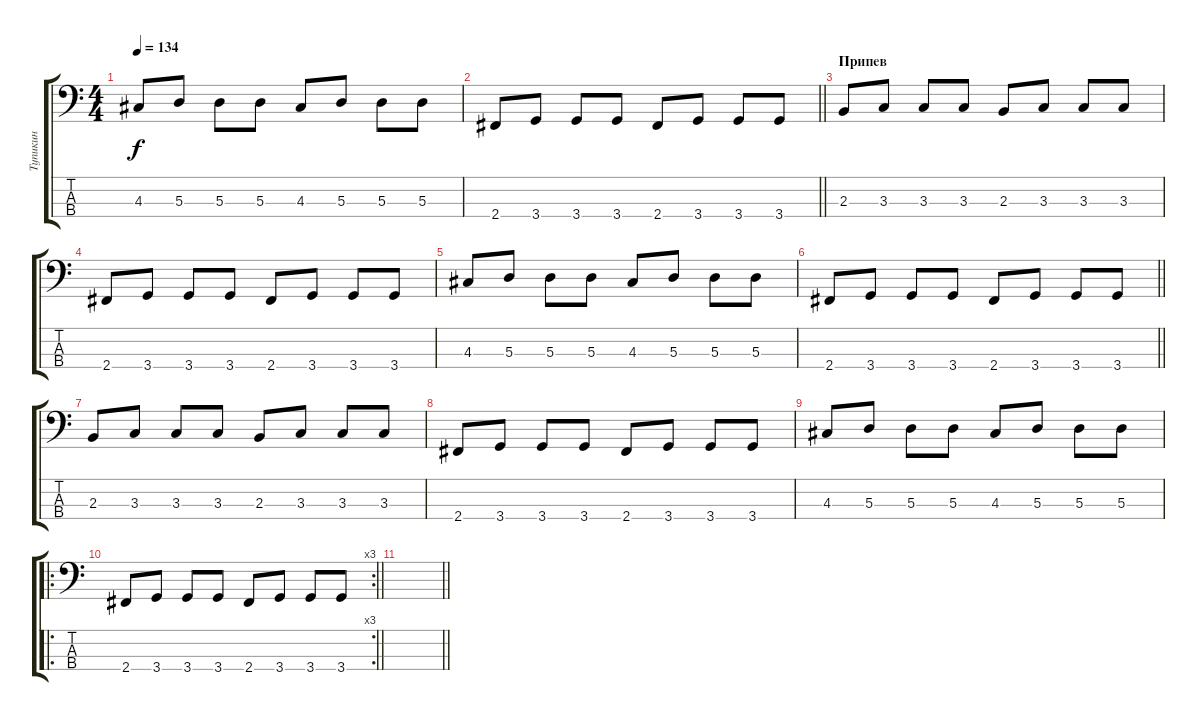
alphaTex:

\track ("Тупикин" "Тупикин") {instrument electricbasspick}
\staff {score tabs}
\tuning (G2 D2 A1 E1) {hide}
\ts (4 4)
\tempo 134
\clef f4
\ks c
4.3.8{dy f} 5.3.8 5.3.8 5.3.8 4.3.8 5.3.8 5.3.8 5.3.8 |
\barLineRight lightlight
2.4.8 3.4.8 3.4.8 3.4.8 2.4.8 3.4.8 3.4.8 3.4.8 |
\section ("" "Припев")
2.3.8 3.3.8 3.3.8 3.3.8 2.3.8 3.3.8 3.3.8 3.3.8 |
2.4.8 3.4.8 3.4.8 3.4.8 2.4.8 3.4.8 3.4.8 3.4.8 |
4.3.8 5.3.8 5.3.8 5.3.8 4.3.8 5.3.8 5.3.8 5.3.8 |
\barLineRight lightlight
2.4.8 3.4.8 3.4.8 3.4.8 2.4.8 3.4.8 3.4.8 3.4.8 |
2.3.8 3.3.8 3.3.8 3.3.8 2.3.8 3.3.8 3.3.8 3.3.8 |
2.4.8 3.4.8 3.4.8 3.4.8 2.4.8 3.4.8 3.4.8 3.4.8 |
4.3.8 5.3.8 5.3.8 5.3.8 4.3.8 5.3.8 5.3.8 5.3.8 |
\ro
\rc 3
\barLineRight lightlight
2.4.8 3.4.8 3.4.8 3.4.8 2.4.8 3.4.8 3.4.8 3.4.8 |
\barLineRight lightlight
